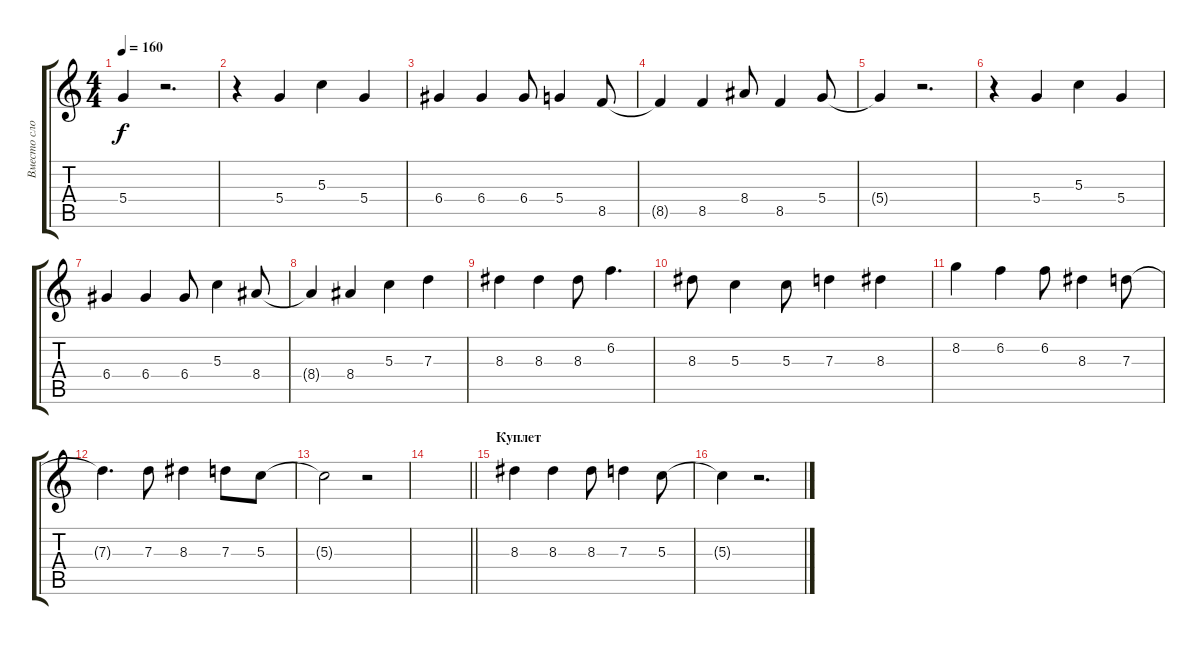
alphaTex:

\track ("Вместо слов" "Вместо сло") {instrument acousticguitarsteel}
\staff {score tabs}
\tuning (E4 B3 G3 D3 A2 E2) {hide}
\ts (4 4)
\tempo 160
\clef g2
\ks c
5.4{t}.4{dy f} r.2{d} |
r.4 5.4.4 5.3.4 5.4.4 |
6.4.4 6.4.4 6.4.8 5.4.4 8.5.8 |
8.5{t}.4 8.5.4 8.4.8 8.5.4 5.4.8 |
5.4{t}.4 r.2{d} |
r.4 5.4.4 5.3.4 5.4.4 |
6.4.4 6.4.4 6.4.8 5.3.4 8.4.8 |
8.4{t}.4 8.4.4 5.3.4 7.3.4 |
8.3.4 8.3.4 8.3.8 6.2.4{d} |
8.3.8 5.3.4 5.3.8 7.3.4 8.3.4 |
8.2.4 6.2.4 6.2.8 8.3.4 7.3.8 |
7.3{t}.4{d} 7.3.8 8.3.4 7.3.8 5.3.8 |
5.3{t}.2 r.2 |
\barLineRight lightlight
|
\section ("" "Куплет")
8.3.4 8.3.4 8.3.8 7.3.4 5.3.8 |
5.3{t}.4 r.2{d}
